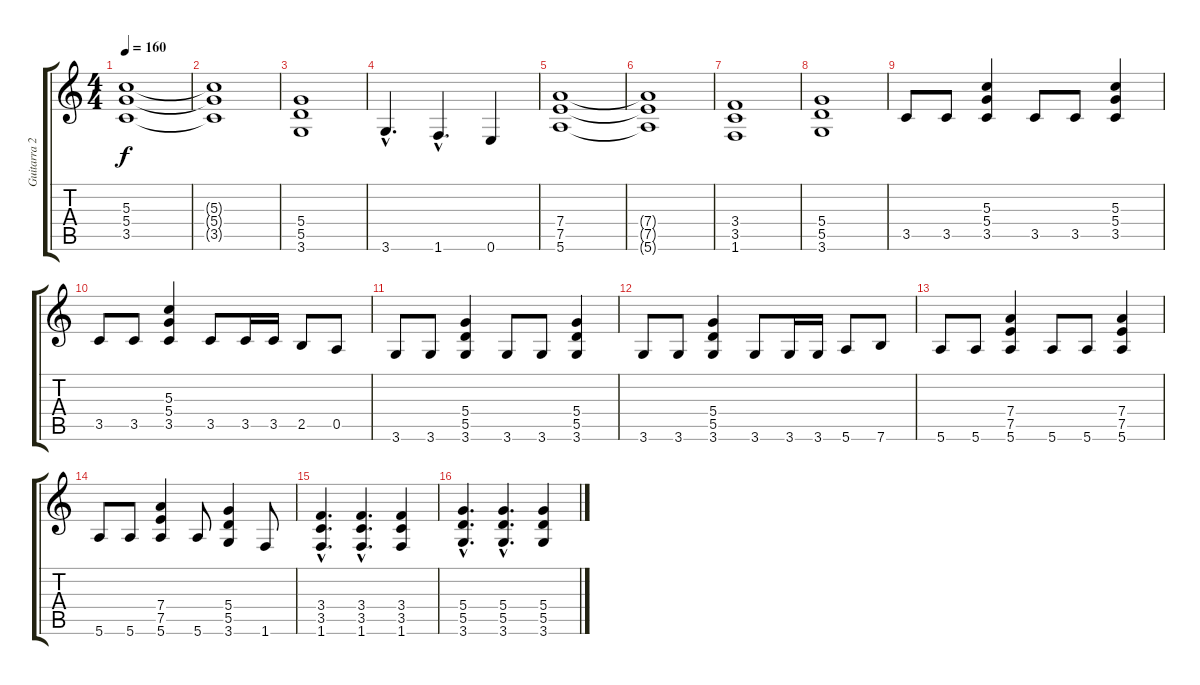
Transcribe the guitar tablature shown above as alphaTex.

\track ("Guitarra 2" "Guitarra 2") {instrument distortionguitar}
\staff {score tabs}
\tuning (E4 B3 G3 D3 A2 E2) {hide}
\ts (4 4)
\tempo 160
\clef g2
\ks c
(5.3 5.4 3.5).1{dy f instrument distortionguitar} |
(5.3{t} 5.4{t} 3.5{t}).1 |
(5.4 5.5 3.6).1 |
3.6{hac}.4{d} 1.6{hac}.4{d} 0.6.4 |
(7.4 7.5 5.6).1 |
(7.4{t} 7.5{t} 5.6{t}).1 |
(3.4 3.5 1.6).1 |
(5.4 5.5 3.6).1 |
3.5.8 3.5.8 (5.3 5.4 3.5).4 3.5.8 3.5.8 (5.3 5.4 3.5).4 |
3.5.8 3.5.8 (5.3 5.4 3.5).4 3.5.8 3.5.16 3.5.16 2.5.8 0.5.8 |
3.6.8 3.6.8 (5.4 5.5 3.6).4 3.6.8 3.6.8 (5.4 5.5 3.6).4 |
3.6.8 3.6.8 (5.4 5.5 3.6).4 3.6.8 3.6.16 3.6.16 5.6.8 7.6.8 |
5.6.8 5.6.8 (7.4 7.5 5.6).4 5.6.8 5.6.8 (7.4 7.5 5.6).4 |
5.6.8 5.6.8 (7.4 7.5 5.6).4 5.6.8 (5.4 5.5 3.6).4 1.6.8 |
(3.4{hac} 3.5{hac} 1.6{hac}).4{d} (3.4{hac} 3.5{hac} 1.6{hac}).4{d} (3.4 3.5 1.6).4 |
(5.4{hac} 5.5{hac} 3.6{hac}).4{d} (5.4{hac} 5.5{hac} 3.6{hac}).4{d} (5.4 5.5 3.6).4
